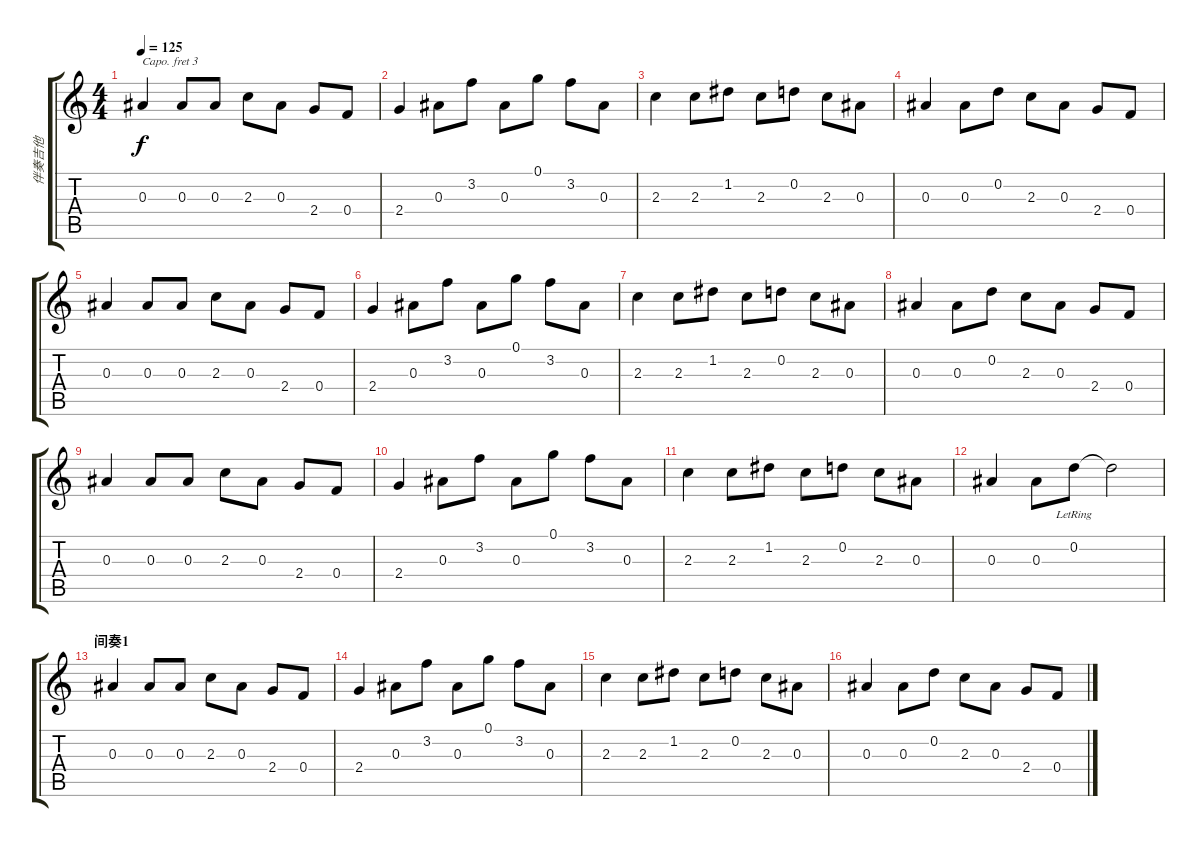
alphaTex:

\track ("伴奏吉他" "伴奏吉他") {instrument acousticguitarsteel}
\staff {score tabs}
\capo 3
\tuning (E4 B3 G3 D3 A2 E2) {hide}
\ts (4 4)
\tempo 125
\clef g2
\ks c
0.3.4{dy f} 0.3.8 0.3.8 2.3.8 0.3.8 2.4.8 0.4.8 |
2.4.4 0.3.8 3.2.8 0.3.8 0.1.8 3.2.8 0.3.8 |
2.3.4 2.3.8 1.2.8 2.3.8 0.2.8 2.3.8 0.3.8 |
0.3.4 0.3.8 0.2.8 2.3.8 0.3.8 2.4.8 0.4.8 |
0.3.4 0.3.8 0.3.8 2.3.8 0.3.8 2.4.8 0.4.8 |
2.4.4 0.3.8 3.2.8 0.3.8 0.1.8 3.2.8 0.3.8 |
2.3.4 2.3.8 1.2.8 2.3.8 0.2.8 2.3.8 0.3.8 |
0.3.4 0.3.8 0.2.8 2.3.8 0.3.8 2.4.8 0.4.8 |
0.3.4 0.3.8 0.3.8 2.3.8 0.3.8 2.4.8 0.4.8 |
2.4.4 0.3.8 3.2.8 0.3.8 0.1.8 3.2.8 0.3.8 |
2.3.4 2.3.8 1.2.8 2.3.8 0.2.8 2.3.8 0.3.8 |
0.3.4 0.3.8 0.2{lr}.8 0.2{t}.2 |
\section ("" "间奏1")
0.3.4 0.3.8 0.3.8 2.3.8 0.3.8 2.4.8 0.4.8 |
2.4.4 0.3.8 3.2.8 0.3.8 0.1.8 3.2.8 0.3.8 |
2.3.4 2.3.8 1.2.8 2.3.8 0.2.8 2.3.8 0.3.8 |
0.3.4 0.3.8 0.2.8 2.3.8 0.3.8 2.4.8 0.4.8
